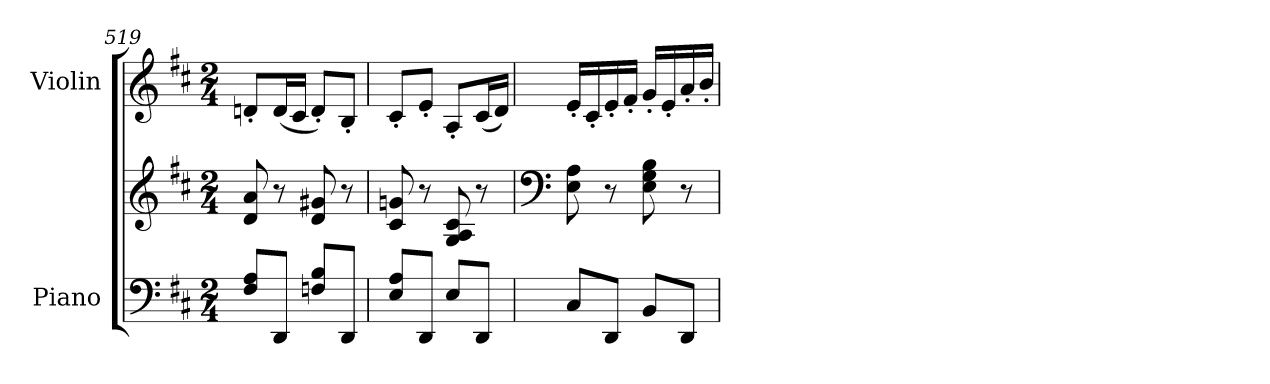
**kern	**kern	**kern	**dynam
*part2	*part2	*part1	*part1
*staff3	*staff2	*staff1	*staff1
*I"Piano	*	*I"Violin	*
*I'Pno.	*	*I'Vln.	*
*clefF4	*clefG2	*clefG2	*
*k[f#c#]	*k[f#c#]	*k[f#c#]	*
*M2/4	*M2/4	*M2/4	*
=519	=519	=519	=519
!	!	!	!LO:DY:b
!	!	!	!LO:DY:n=1:b
8F#/ 8A/L	8d/ 8a/	8dn'/L	p mf
8DD/J	8r	(16d/L	.
.	.	16c#/JJ	.
8Fn/ 8B/L	8d/ 8g#X/	8d'/L)	.
8DD/J	8r	8B'/J	.
=520	=520	=520	=520
8E/ 8A/L	8c#/ 8gn/	8c#'/L	.
8DD/J	8r	8e'/J	.
8E/L	8G/ 8A/ 8c#/	8A'/L	.
8DD/J	8r	(16c#/L	.
.	.	16d/JJ)	.
=521	=521	=521	=521
*	*clefF4	*	*
8C#/L	8E\ 8A\	16e'/LL	.
.	.	16c#'/	.
8DD/J	8r	16e'/	.
.	.	16f#'/JJ	.
8BB/L	8E\ 8G\ 8B\	16g'/LL	.
.	.	16e'/	.
8DD/J	8r	16a'/	.
.	.	16b'/JJ	.
=	=	=	=
*-	*-	*-	*-
